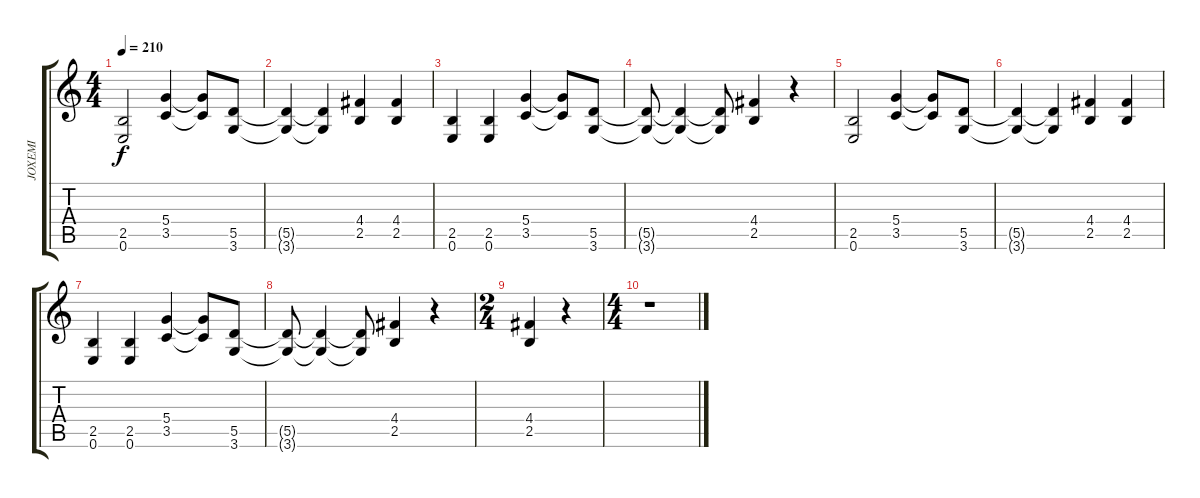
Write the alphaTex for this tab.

\track ("JOXEMI" "JOXEMI") {instrument distortionguitar}
\staff {score tabs}
\tuning (E4 B3 G3 D3 A2 E2) {hide}
\ts (4 4)
\tempo 210
\clef g2
\ks c
(2.5 0.6).2{dy f instrument distortionguitar} (5.4 3.5).4 (5.4{t} 3.5{t}).8 (5.5 3.6).8 |
(5.5{t} 3.6{t}).4 (5.5{t} 3.6{t}).4 (4.4 2.5).4 (4.4 2.5).4 |
(2.5 0.6).4 (2.5 0.6).4 (5.4 3.5).4 (5.4{t} 3.5{t}).8 (5.5 3.6).8 |
(5.5{t} 3.6{t}).8 (5.5{t} 3.6{t}).4 (5.5{t} 3.6{t}).8 (4.4 2.5).4 r.4 |
(2.5 0.6).2{instrument distortionguitar} (5.4 3.5).4 (5.4{t} 3.5{t}).8 (5.5 3.6).8 |
(5.5{t} 3.6{t}).4 (5.5{t} 3.6{t}).4 (4.4 2.5).4 (4.4 2.5).4 |
(2.5 0.6).4 (2.5 0.6).4 (5.4 3.5).4 (5.4{t} 3.5{t}).8 (5.5 3.6).8 |
(5.5{t} 3.6{t}).8 (5.5{t} 3.6{t}).4 (5.5{t} 3.6{t}).8 (4.4 2.5).4 r.4 |
\ts (2 4)
(4.4 2.5).4 r.4 |
\ts (4 4)
r.1
